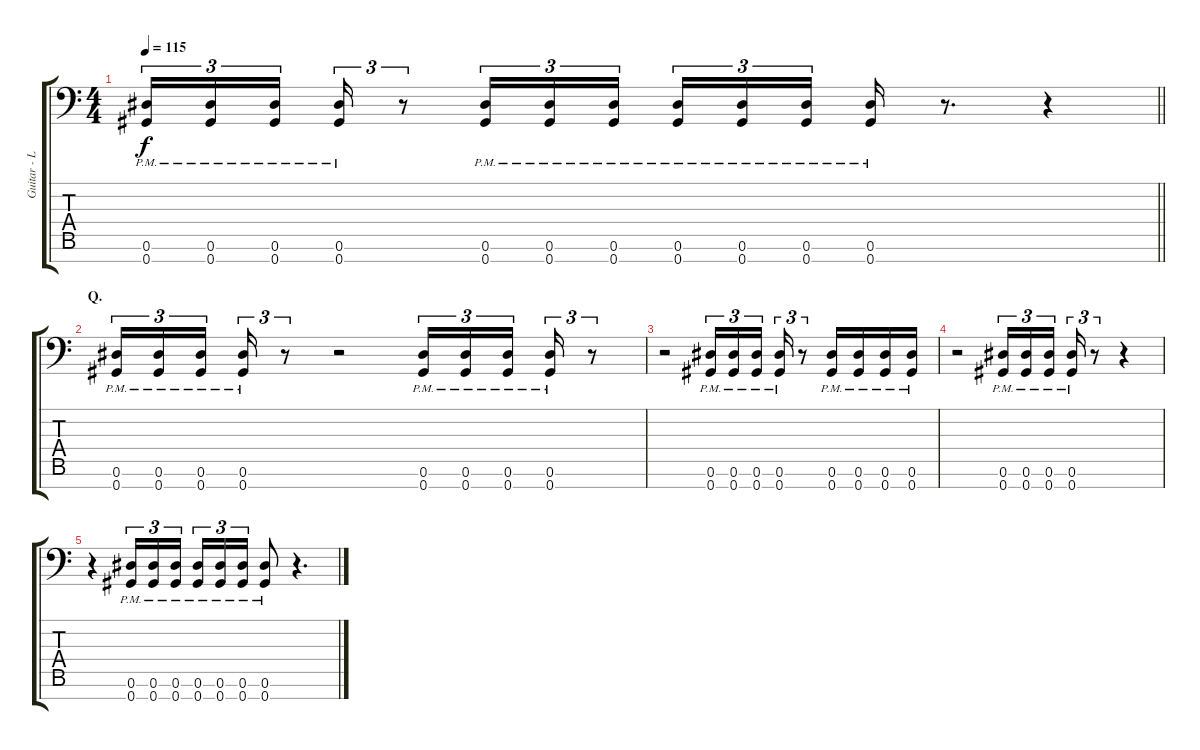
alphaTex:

\track ("Guitar - Left" "Guitar - L") {instrument distortionguitar}
\staff {score tabs}
\tuning (Eb4 Bb3 F3 Db3 Ab2 Eb2 Ab1) {hide}
\ts (4 4)
\tempo 115
\clef f4
\barLineRight lightlight
\ks c
(0.6{pm} 0.7{pm}).16{tu (3 2) dy f} (0.6{pm} 0.7{pm}).16{tu (3 2)} (0.6{pm} 0.7{pm}).16{tu (3 2) beam splitsecondary} (0.6{pm} 0.7{pm}).16{tu (3 2)} r.8{tu (3 2)} (0.6{pm} 0.7{pm}).16{tu (3 2)} (0.6{pm} 0.7{pm}).16{tu (3 2)} (0.6{pm} 0.7{pm}).16{tu (3 2) beam splitsecondary} (0.6{pm} 0.7{pm}).16{tu (3 2)} (0.6{pm} 0.7{pm}).16{tu (3 2)} (0.6{pm} 0.7{pm}).16{tu (3 2)} (0.6{pm} 0.7{pm}).16 r.8{d} r.4 |
\section ("" "Q.")
(0.6{pm} 0.7{pm}).16{tu (3 2)} (0.6{pm} 0.7{pm}).16{tu (3 2)} (0.6{pm} 0.7{pm}).16{tu (3 2) beam splitsecondary} (0.6{pm} 0.7{pm}).16{tu (3 2)} r.8{tu (3 2)} r.2 (0.6{pm} 0.7{pm}).16{tu (3 2)} (0.6{pm} 0.7{pm}).16{tu (3 2)} (0.6{pm} 0.7{pm}).16{tu (3 2) beam splitsecondary} (0.6{pm} 0.7{pm}).16{tu (3 2)} r.8{tu (3 2)} |
r.2 (0.6{pm} 0.7{pm}).16{tu (3 2)} (0.6{pm} 0.7{pm}).16{tu (3 2)} (0.6{pm} 0.7{pm}).16{tu (3 2) beam splitsecondary} (0.6{pm} 0.7{pm}).16{tu (3 2)} r.8{tu (3 2)} (0.6{pm} 0.7{pm}).16 (0.6{pm} 0.7{pm}).16 (0.6{pm} 0.7{pm}).16 (0.6{pm} 0.7{pm}).16 |
r.2 (0.6{pm} 0.7{pm}).16{tu (3 2)} (0.6{pm} 0.7{pm}).16{tu (3 2)} (0.6{pm} 0.7{pm}).16{tu (3 2) beam splitsecondary} (0.6{pm} 0.7{pm}).16{tu (3 2)} r.8{tu (3 2)} r.4 |
r.4 (0.6{pm} 0.7{pm}).16{tu (3 2)} (0.6{pm} 0.7{pm}).16{tu (3 2)} (0.6{pm} 0.7{pm}).16{tu (3 2) beam splitsecondary} (0.6{pm} 0.7{pm}).16{tu (3 2)} (0.6{pm} 0.7{pm}).16{tu (3 2)} (0.6{pm} 0.7{pm}).16{tu (3 2)} (0.6{pm} 0.7{pm}).8 r.4{d}
